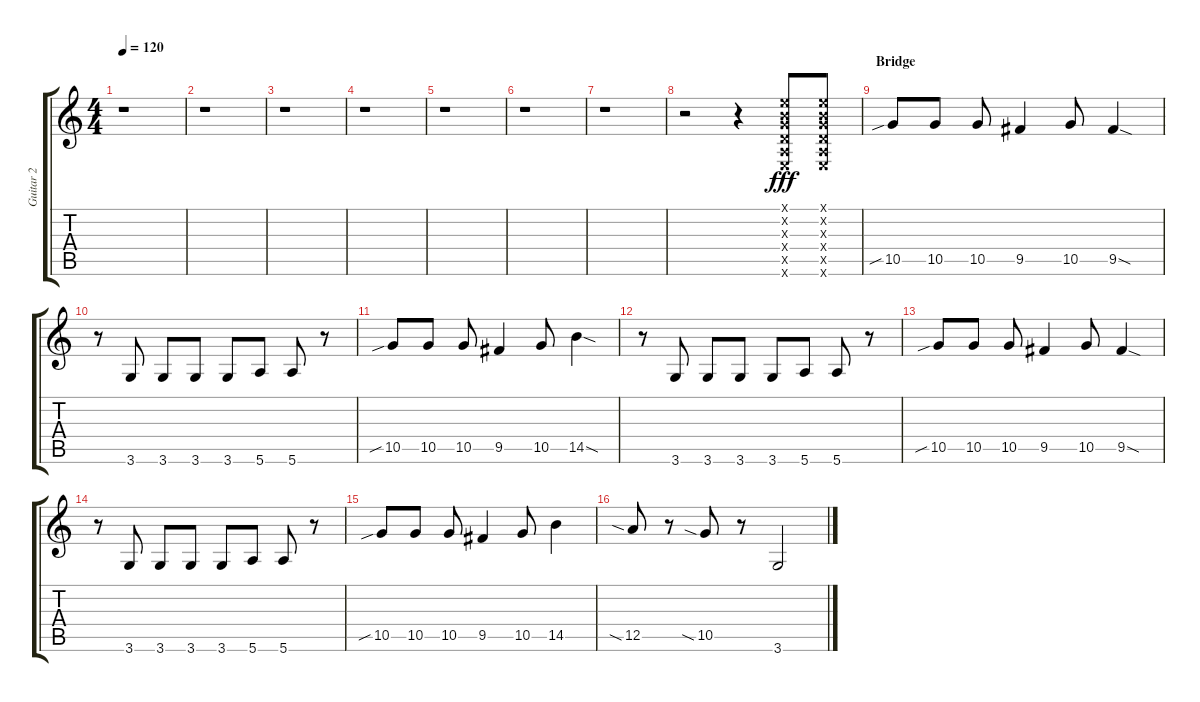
\track ("Guitar 2" "Guitar 2") {instrument distortionguitar}
\staff {score tabs}
\tuning (E4 B3 G3 D3 A2 E2) {hide}
\ts (4 4)
\tempo 120
\clef g2
\ks c
r.1{dy fff} |
r.1 |
r.1 |
r.1 |
r.1 |
r.1 |
r.1 |
r.2 r.4 (0.1{x} 0.2{x} 0.3{x} 0.4{x} 0.5{x} 0.6{x}).8 (0.1{x} 0.2{x} 0.3{x} 0.4{x} 0.5{x} 0.6{x}).8 |
\section ("" "Bridge")
10.5{sib}.8 10.5.8 10.5.8 9.5.4 10.5.8 9.5{sod}.4 |
r.8 3.6.8 3.6.8 3.6.8 3.6.8 5.6.8 5.6.8 r.8 |
10.5{sib}.8 10.5.8 10.5.8 9.5.4 10.5.8 14.5{sod}.4 |
r.8 3.6.8 3.6.8 3.6.8 3.6.8 5.6.8 5.6.8 r.8 |
10.5{sib}.8 10.5.8 10.5.8 9.5.4 10.5.8 9.5{sod}.4 |
r.8 3.6.8 3.6.8 3.6.8 3.6.8 5.6.8 5.6.8 r.8 |
10.5{sib}.8 10.5.8 10.5.8 9.5.4 10.5.8 14.5.4 |
12.5{sia}.8 r.8 10.5{sia}.8 r.8 3.6.2
